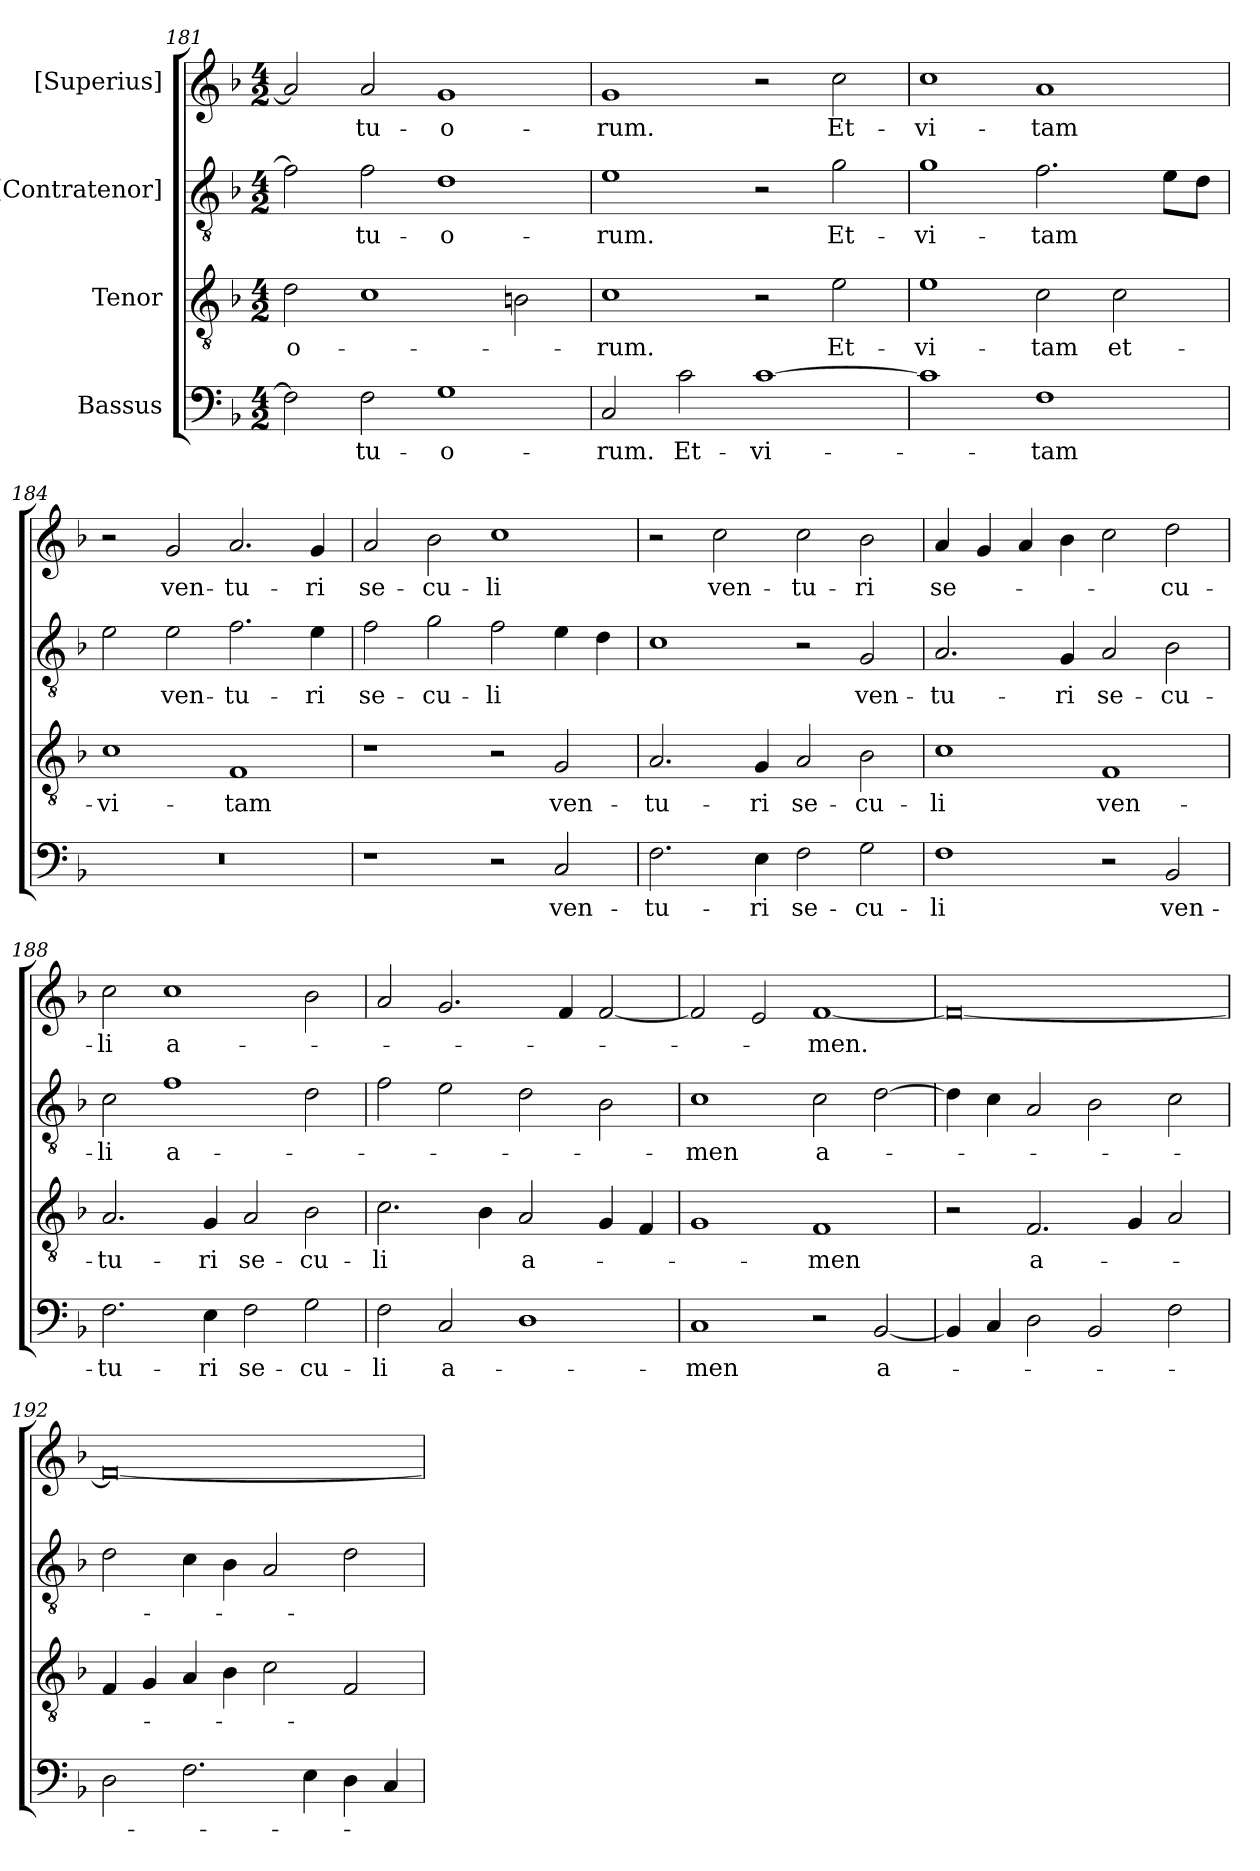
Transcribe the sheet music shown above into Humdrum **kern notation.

**kern	**text	**kern	**text	**kern	**text	**kern	**text
*part4	*part4	*part3	*part3	*part2	*part2	*part1	*part1
*staff4	*staff4	*staff3	*staff3	*staff2	*staff2	*staff1	*staff1
*I"Bassus	*	*I"Tenor	*	*I"[Contratenor]	*	*I"[Superius]	*
*clefF4	*	*clefGv2	*	*clefGv2	*	*clefG2	*
*k[b-]	*	*k[b-]	*	*k[b-]	*	*k[b-]	*
*M4/2	*	*M4/2	*	*M4/2	*	*M4/2	*
=181	=181	=181	=181	=181	=181	=181	=181
2F\]	.	2d\	-o-	2f\]	.	2a/]	.
2F\	-tu-	1c\	.	2f\	-tu-	2a/	-tu-
1G\	-o-	.	.	1d\	-o-	1g/	-o-
.	.	2Bn\	.	.	.	.	.
=182	=182	=182	=182	=182	=182	=182	=182
2C/	-rum.	1c\	-rum.	1e\	-rum.	1g/	-rum.
2c\	Et-	.	.	.	.	.	.
[1c\	vi-	2r	.	2r	.	2r	.
.	.	2e\	Et-	2g\	Et-	2cc\	Et-
=183	=183	=183	=183	=183	=183	=183	=183
1c\]	.	1e\	vi-	1g\	vi-	1cc\	vi-
1F\	-tam	2c\	-tam	2.f\	-tam	1a/	-tam
.	.	2c\	et-	.	.	.	.
.	.	.	.	8e\L	.	.	.
.	.	.	.	8d\J	.	.	.
=184	=184	=184	=184	=184	=184	=184	=184
0r	.	1c\	vi-	2e\	.	2r	.
.	.	.	.	2e\	ven-	2g/	ven-
.	.	1F/	-tam	2.f\	-tu-	2.a/	-tu-
.	.	.	.	4e\	-ri	4g/	-ri
=185	=185	=185	=185	=185	=185	=185	=185
1r	.	1r	.	2f\	se-	2a/	se-
.	.	.	.	2g\	-cu-	2b-\	-cu-
2r	.	2r	.	2f\	-li	1cc\	-li
2C/	ven-	2G/	ven-	4e\	.	.	.
.	.	.	.	4d\	.	.	.
=186	=186	=186	=186	=186	=186	=186	=186
2.F\	-tu-	2.A/	-tu-	1c\	.	2r	.
.	.	.	.	.	.	2cc\	ven-
4E\	-ri	4G/	-ri	.	.	.	.
2F\	se-	2A/	se-	2r	.	2cc\	-tu-
2G\	-cu-	2B-\	-cu-	2G/	ven-	2b-\	-ri
=187	=187	=187	=187	=187	=187	=187	=187
1F\	-li	1c\	-li	2.A/	-tu-	4a/	se-
.	.	.	.	.	.	4g/	.
.	.	.	.	.	.	4a/	.
.	.	.	.	4G/	-ri	4b-\	.
2r	.	1F/	ven-	2A/	se-	2cc\	.
2BB-/	ven-	.	.	2B-\	-cu-	2dd\	-cu-
=188	=188	=188	=188	=188	=188	=188	=188
2.F\	-tu-	2.A/	-tu-	2c\	-li	2cc\	-li
.	.	.	.	1f\	a-	1cc\	a-
4E\	-ri	4G/	-ri	.	.	.	.
2F\	se-	2A/	se-	.	.	.	.
2G\	-cu-	2B-\	-cu-	2d\	.	2b-\	.
=189	=189	=189	=189	=189	=189	=189	=189
2F\	-li	2.c\	-li	2f\	.	2a/	.
2C/	a-	.	.	2e\	.	2.g/	.
.	.	4B-\	.	.	.	.	.
1D\	.	2A/	a-	2d\	.	.	.
.	.	.	.	.	.	4f/	.
.	.	4G/	.	2B-\	.	[2f/	.
.	.	4F/	.	.	.	.	.
=190	=190	=190	=190	=190	=190	=190	=190
1C/	-men	1G/	.	1c\	-men	2f/]	.
.	.	.	.	.	.	2e/	.
2r	.	1F/	-men	2c\	a-	[1f/	-men.
[2BB-/	a-	.	.	[2d\	.	.	.
=191	=191	=191	=191	=191	=191	=191	=191
4BB-/]	.	2r	.	4d\]	.	0f/_	.
4C/	.	.	.	4c\	.	.	.
2D\	.	2.F/	a-	2A/	.	.	.
2BB-/	.	.	.	2B-\	.	.	.
.	.	4G/	.	.	.	.	.
2F\	.	2A/	.	2c\	.	.	.
=192	=192	=192	=192	=192	=192	=192	=192
2D\	.	4F/	.	2d\	.	0f/_	.
.	.	4G/	.	.	.	.	.
2.F\	.	4A/	.	4c\	.	.	.
.	.	4B-\	.	4B-\	.	.	.
.	.	2c\	.	2A/	.	.	.
4E\	.	.	.	.	.	.	.
4D\	.	2F/	.	2d\	.	.	.
4C/	.	.	.	.	.	.	.
=	=	=	=	=	=	=	=
*-	*-	*-	*-	*-	*-	*-	*-
